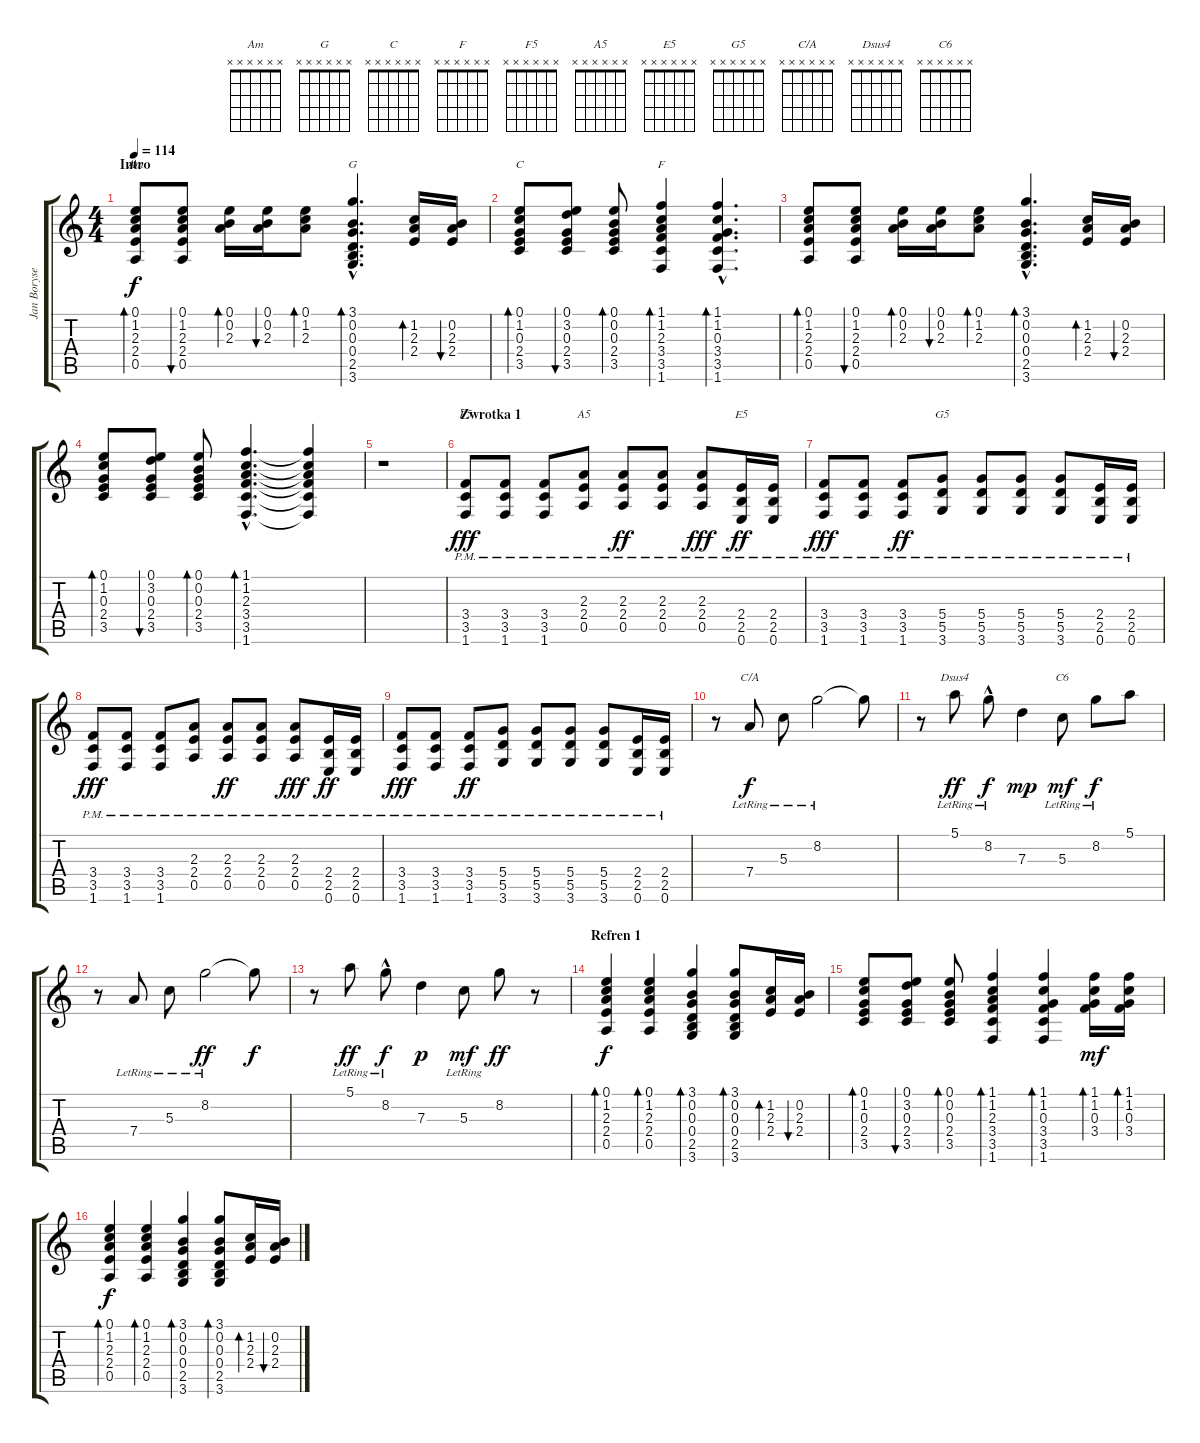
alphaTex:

\track ("Jan Borysewicz" "Jan Boryse") {instrument acousticguitarsteel}
\staff {score tabs}
\tuning (E4 B3 G3 D3 A2 E2) {hide}
\chord ("Am" x x x x x x)
\chord ("G" x x x x x x)
\chord ("C" x x x x x x)
\chord ("F" x x x x x x)
\chord ("F5" x x x x x x)
\chord ("A5" x x x x x x)
\chord ("E5" x x x x x x)
\chord ("G5" x x x x x x)
\chord ("C/A" x x x x x x)
\chord ("Dsus4" x x x x x x)
\chord ("C6" x x x x x x)
\ts (4 4)
\section ("" "Intro")
\tempo 114
\clef g2
\ks c
(0.1 1.2 2.3 2.4 0.5).8{bd 60 ch "Am" dy f instrument acousticguitarsteel} (0.1 1.2 2.3 2.4 0.5).8{bu 60} (0.1 0.2 2.3).16{bd 60} (0.1 0.2 2.3).16{bu 60} (0.1 1.2 2.3).8{bd 60} (3.1{hac} 0.2{hac} 0.3{hac} 0.4{hac} 2.5{hac} 3.6{hac}).4{d bd 60 ch "G"} (1.2 2.3 2.4).16{bd 60} (0.2 2.3 2.4).16{bu 60} |
(0.1 1.2 0.3 2.4 3.5).8{bd 60 ch "C"} (0.1 3.2 0.3 2.4 3.5).8{bu 60} (0.1 0.2 0.3 2.4 3.5).8{bd 60} (1.1 1.2 2.3 3.4 3.5 1.6).4{bd 60 ch "F"} (1.1{hac} 1.2{hac} 0.3{hac} 3.4{hac} 3.5{hac} 1.6{hac}).4{d bd 60} |
(0.1 1.2 2.3 2.4 0.5).8{bd 60} (0.1 1.2 2.3 2.4 0.5).8{bu 60} (0.1 0.2 2.3).16{bd 60} (0.1 0.2 2.3).16{bu 60} (0.1 1.2 2.3).8{bd 60} (3.1{hac} 0.2{hac} 0.3{hac} 0.4{hac} 2.5{hac} 3.6{hac}).4{d bd 60} (1.2 2.3 2.4).16{bd 60} (0.2 2.3 2.4).16{bu 60} |
(0.1 1.2 0.3 2.4 3.5).8{bd 60} (0.1 3.2 0.3 2.4 3.5).8{bu 60} (0.1 0.2 0.3 2.4 3.5).8{bd 60} (1.1{hac} 1.2{hac} 2.3{hac} 3.4{hac} 3.5{hac} 1.6{hac}).4{d bd 60} (1.1{t} 1.2{t} 2.3{t} 3.4{t} 3.5{t} 1.6{t}).4 |
r.1 |
\section ("" "Zwrotka 1")
(3.4{pm} 3.5{pm} 1.6{pm}).8{ch "F5" dy fff volume 13 balance 5 instrument electricguitarmuted} (3.4{pm} 3.5{pm} 1.6{pm}).8 (3.4{pm} 3.5{pm} 1.6{pm}).8 (2.3{pm} 2.4{pm} 0.5{pm}).8{ch "A5"} (2.3{pm} 2.4{pm} 0.5{pm}).8{dy ff} (2.3{pm} 2.4{pm} 0.5{pm}).8 (2.3{pm} 2.4{pm} 0.5{pm}).8{dy fff} (2.4{pm} 2.5{pm} 0.6{pm}).16{ch "E5" dy ff} (2.4{pm} 2.5{pm} 0.6{pm}).16 |
(3.4{pm} 3.5{pm} 1.6{pm}).8{dy fff} (3.4{pm} 3.5{pm} 1.6{pm}).8 (3.4{pm} 3.5{pm} 1.6{pm}).8{dy ff} (5.4{pm} 5.5{pm} 3.6{pm}).8{ch "G5"} (5.4{pm} 5.5{pm} 3.6{pm}).8 (5.4{pm} 5.5{pm} 3.6{pm}).8 (5.4{pm} 5.5{pm} 3.6{pm}).8 (2.4{pm} 2.5{pm} 0.6{pm}).16 (2.4{pm} 2.5{pm} 0.6{pm}).16 |
(3.4{pm} 3.5{pm} 1.6{pm}).8{dy fff} (3.4{pm} 3.5{pm} 1.6{pm}).8 (3.4{pm} 3.5{pm} 1.6{pm}).8 (2.3{pm} 2.4{pm} 0.5{pm}).8 (2.3{pm} 2.4{pm} 0.5{pm}).8{dy ff} (2.3{pm} 2.4{pm} 0.5{pm}).8 (2.3{pm} 2.4{pm} 0.5{pm}).8{dy fff} (2.4{pm} 2.5{pm} 0.6{pm}).16{dy ff} (2.4{pm} 2.5{pm} 0.6{pm}).16 |
(3.4{pm} 3.5{pm} 1.6{pm}).8{dy fff} (3.4{pm} 3.5{pm} 1.6{pm}).8 (3.4{pm} 3.5{pm} 1.6{pm}).8{dy ff} (5.4{pm} 5.5{pm} 3.6{pm}).8 (5.4{pm} 5.5{pm} 3.6{pm}).8 (5.4{pm} 5.5{pm} 3.6{pm}).8 (5.4{pm} 5.5{pm} 3.6{pm}).8 (2.4{pm} 2.5{pm} 0.6{pm}).16 (2.4{pm} 2.5{pm} 0.6{pm}).16 |
r.8{volume 16 instrument electricguitarclean} 7.4{lr}.8{ch "C/A" dy f} 5.3{lr}.8 8.2{lr}.2 8.2{t}.8 |
r.8 5.1{lr}.8{ch "Dsus4" dy ff} 8.2{hac lr}.8{dy f} 7.3.4{dy mp} 5.3{lr}.8{ch "C6" dy mf} 8.2{lr}.8{dy f} 5.1.8 |
r.8 7.4{lr}.8 5.3{lr}.8 8.2{lr}.2{dy ff} 8.2{t}.8{dy f} |
r.8 5.1{lr}.8{dy ff} 8.2{hac lr}.8{dy f} 7.3.4{dy p} 5.3{lr}.8{dy mf} 8.2.8{dy ff} r.8 |
\section ("" "Refren 1")
(0.1 1.2 2.3 2.4 0.5).4{bd 60 dy f} (0.1 1.2 2.3 2.4 0.5).4{bd 60} (3.1 0.2 0.3 0.4 2.5 3.6).4{bd 60} (3.1 0.2 0.3 0.4 2.5 3.6).8{bd 60} (1.2 2.3 2.4).16{bd 60} (0.2 2.3 2.4).16{bu 60} |
(0.1 1.2 0.3 2.4 3.5).8{bd 60} (0.1 3.2 0.3 2.4 3.5).8{bu 60} (0.1 0.2 0.3 2.4 3.5).8{bd 60} (1.1 1.2 2.3 3.4 3.5 1.6).4{bd 60} (1.1 1.2 0.3 3.4 3.5 1.6).4{bd 60} (1.1 1.2 0.3 3.4).16{bd 60 dy mf} (1.1 1.2 0.3 3.4).16{bd 60} |
(0.1 1.2 2.3 2.4 0.5).4{bd 60 dy f} (0.1 1.2 2.3 2.4 0.5).4{bd 60} (3.1 0.2 0.3 0.4 2.5 3.6).4{bd 60} (3.1 0.2 0.3 0.4 2.5 3.6).8{bd 60} (1.2 2.3 2.4).16{bd 60} (0.2 2.3 2.4).16{bu 60}
